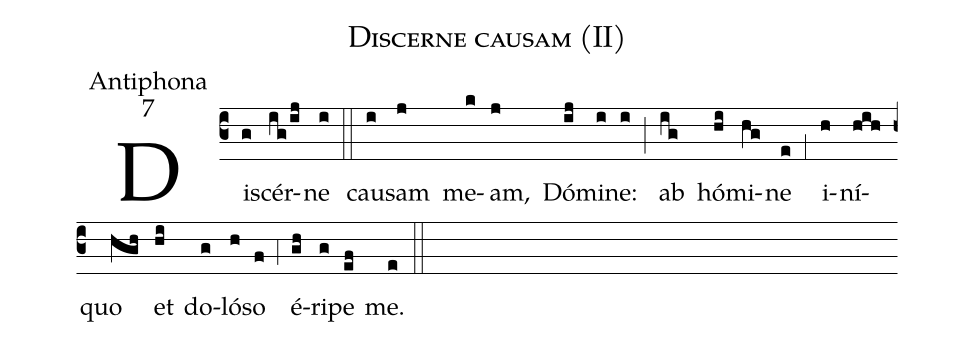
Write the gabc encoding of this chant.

name:Discerne causam (II);
office-part:Antiphona;
mode:7;
%%
(c3) Di(g)scér(ig/ij)ne(i) (::)
cau(i)sam(j) me(k)am,(j) Dó(ij)mi(i)ne:(i) (;) ab(ig) hó(hi)mi(hg)ne(e) (,1) i(h)ní(hih)quo(hgh) et(hi) do(g)ló(h)so(f) (,4) é(gh)ri(g)pe(ef) me.(e) (::)
